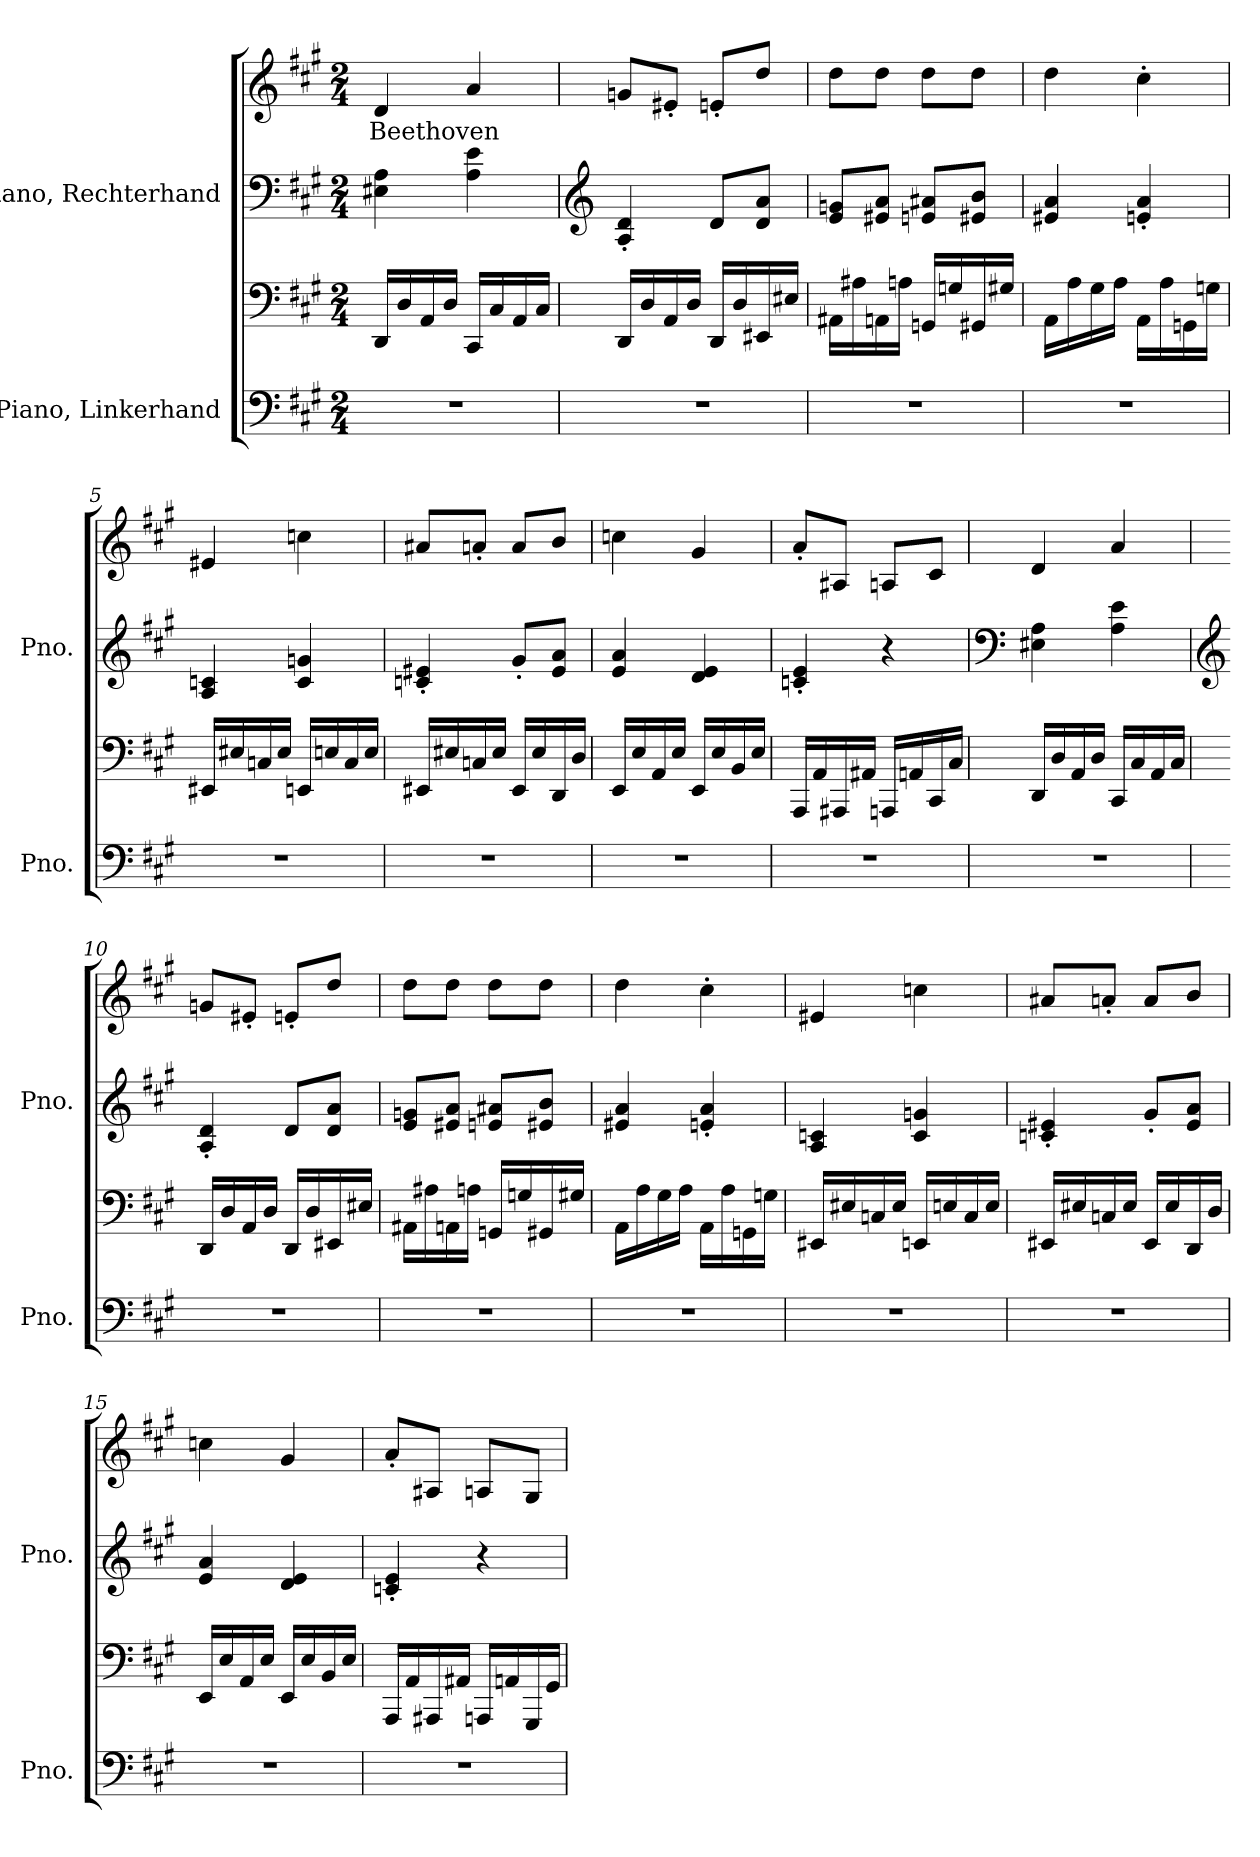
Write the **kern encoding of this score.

**kern	**kern	**kern	**kern	**text
*part2	*part2	*part1	*part1	*part1
*staff4	*staff3	*staff2	*staff1	*staff1
*I"Piano, Linkerhand	*	*I"Piano, Rechterhand	*	*
*I'Pno.	*	*I'Pno.	*	*
*clefF4	*clefF4	*clefF4	*clefG2	*
*k[f#c#g#]	*k[f#c#g#]	*k[f#c#g#]	*k[f#c#g#]	*
*M2/4	*M2/4	*M2/4	*M2/4	*
*MM90	*MM90	*MM90	*MM90	*
=1	=1	=1	=1	=1
!	!	!	!	!LO:LY:b
2r	16DD/LL	4E#X\ 4A\	4d/	Beethoven
.	16D/	.	.	.
.	16AA/	.	.	.
.	16D/JJ	.	.	.
.	16CC#/LL	4A\ 4e\	4a/	.
.	16C#/	.	.	.
.	16AA/	.	.	.
.	16C#/JJ	.	.	.
=2	=2	=2	=2	=2
*	*	*clefG2	*	*
2r	16DD/LL	4A/' 4d/'	8gn/L	.
.	16D/	.	.	.
.	16AA/	.	8e#X'/J	.
.	16D/JJ	.	.	.
.	16DD/LL	8d/L	8en'/L	.
.	16D/	.	.	.
.	16EE#X/	8d/ 8a/J	8dd/J	.
.	16E#X/JJ	.	.	.
!!LO:LB:g=z
=3	=3	=3	=3	=3
2r	16AA#X\LL	8e/ 8gn/L	8dd\L	.
.	16A#X\	.	.	.
.	16AAn\	8e#X/ 8a/J	8dd\J	.
.	16An\JJ	.	.	.
.	16GGn/LL	8en/ 8a#X/L	8dd\L	.
.	16Gn/	.	.	.
.	16GG#X/	8e#X/ 8b/J	8dd\J	.
.	16G#X/JJ	.	.	.
=4	=4	=4	=4	=4
2r	16AA\LL	4e#X/ 4a/	4dd\	.
.	16A\	.	.	.
.	16G#\	.	.	.
.	16A\JJ	.	.	.
.	16AA\LL	4en/' 4a/'	4cc#'\	.
.	16A\	.	.	.
.	16GGn\	.	.	.
.	16Gn\JJ	.	.	.
=5	=5	=5	=5	=5
2r	16EE#X/LL	4A/ 4cn/	4e#X/	.
.	16E#X/	.	.	.
.	16Cn/	.	.	.
.	16E#/JJ	.	.	.
.	16EEn/LL	4c/ 4gn/	4ccn\	.
.	16En/	.	.	.
.	16C/	.	.	.
.	16E/JJ	.	.	.
!!LO:LB:g=z
=6	=6	=6	=6	=6
2r	16EE#X/LL	4cn/' 4e#X/'	8a#X/L	.
.	16E#X/	.	.	.
.	16Cn/	.	8an'/J	.
.	16E#/JJ	.	.	.
.	16EE#/LL	8g#'/L	8a/L	.
.	16E#/	.	.	.
.	16DD/	8e#/ 8a/J	8b/J	.
.	16D/JJ	.	.	.
=7	=7	=7	=7	=7
2r	16EE/LL	4e/ 4a/	4ccn\	.
.	16E/	.	.	.
.	16AA/	.	.	.
.	16E/JJ	.	.	.
.	16EE/LL	4d/ 4e/	4g#/	.
.	16E/	.	.	.
.	16BB/	.	.	.
.	16E/JJ	.	.	.
=8	=8	=8	=8	=8
2r	16AAA/LL	4cn/' 4e/'	8a'/L	.
.	16AA/	.	.	.
.	16AAA#X/	.	8A#X/J	.
.	16AA#X/JJ	.	.	.
.	16AAAn/LL	4r	8An/L	.
.	16AAn/	.	.	.
.	16CC#/	.	8c#/J	.
.	16C#/JJ	.	.	.
=9	=9	=9	=9	=9
*	*	*clefF4	*	*
2r	16DD/LL	4E#X\ 4A\	4d/	.
.	16D/	.	.	.
.	16AA/	.	.	.
.	16D/JJ	.	.	.
.	16CC#/LL	4A\ 4e\	4a/	.
.	16C#/	.	.	.
.	16AA/	.	.	.
.	16C#/JJ	.	.	.
!!LO:PB:g=z
=10	=10	=10	=10	=10
*	*	*clefG2	*	*
2r	16DD/LL	4A/' 4d/'	8gn/L	.
.	16D/	.	.	.
.	16AA/	.	8e#X'/J	.
.	16D/JJ	.	.	.
.	16DD/LL	8d/L	8en'/L	.
.	16D/	.	.	.
.	16EE#X/	8d/ 8a/J	8dd/J	.
.	16E#X/JJ	.	.	.
=11	=11	=11	=11	=11
2r	16AA#X\LL	8e/ 8gn/L	8dd\L	.
.	16A#X\	.	.	.
.	16AAn\	8e#X/ 8a/J	8dd\J	.
.	16An\JJ	.	.	.
.	16GGn/LL	8en/ 8a#X/L	8dd\L	.
.	16Gn/	.	.	.
.	16GG#X/	8e#X/ 8b/J	8dd\J	.
.	16G#X/JJ	.	.	.
=12	=12	=12	=12	=12
2r	16AA\LL	4e#X/ 4a/	4dd\	.
.	16A\	.	.	.
.	16G#\	.	.	.
.	16A\JJ	.	.	.
.	16AA\LL	4en/' 4a/'	4cc#'\	.
.	16A\	.	.	.
.	16GGn\	.	.	.
.	16Gn\JJ	.	.	.
!!LO:LB:g=z
=13	=13	=13	=13	=13
2r	16EE#X/LL	4A/ 4cn/	4e#X/	.
.	16E#X/	.	.	.
.	16Cn/	.	.	.
.	16E#/JJ	.	.	.
.	16EEn/LL	4c/ 4gn/	4ccn\	.
.	16En/	.	.	.
.	16C/	.	.	.
.	16E/JJ	.	.	.
=14	=14	=14	=14	=14
2r	16EE#X/LL	4cn/' 4e#X/'	8a#X/L	.
.	16E#X/	.	.	.
.	16Cn/	.	8an'/J	.
.	16E#/JJ	.	.	.
.	16EE#/LL	8g#'/L	8a/L	.
.	16E#/	.	.	.
.	16DD/	8e#/ 8a/J	8b/J	.
.	16D/JJ	.	.	.
=15	=15	=15	=15	=15
2r	16EE/LL	4e/ 4a/	4ccn\	.
.	16E/	.	.	.
.	16AA/	.	.	.
.	16E/JJ	.	.	.
.	16EE/LL	4d/ 4e/	4g#/	.
.	16E/	.	.	.
.	16BB/	.	.	.
.	16E/JJ	.	.	.
!!LO:LB:g=z
=16	=16	=16	=16	=16
2r	16AAA/LL	4cn/' 4e/'	8a'/L	.
.	16AA/	.	.	.
.	16AAA#X/	.	8A#X/J	.
.	16AA#X/JJ	.	.	.
.	16AAAn/LL	4r	8An/L	.
.	16AAn/	.	.	.
.	16GGG#/	.	8G#/J	.
.	16GG#/JJ	.	.	.
=	=	=	=	=
*-	*-	*-	*-	*-
